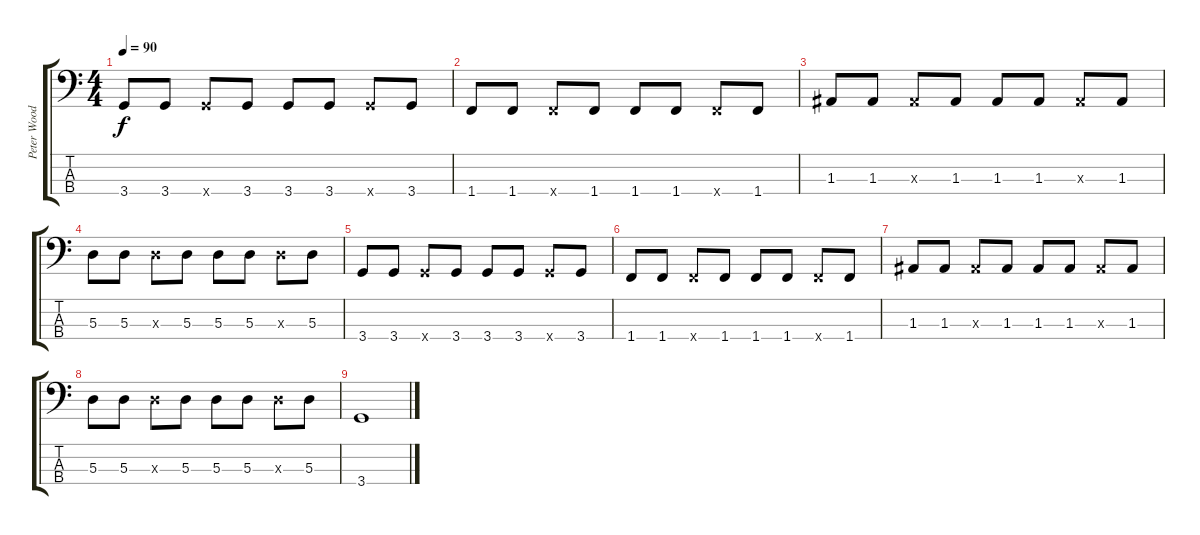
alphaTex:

\track ("Peter Woodrobe" "Peter Wood") {instrument electricbassfinger}
\staff {score tabs}
\tuning (G2 D2 A1 E1) {hide}
\ts (4 4)
\tempo 90
\clef f4
\ks c
3.4.8{dy f} 3.4.8 3.4{x}.8 3.4.8 3.4.8 3.4.8 3.4{x}.8 3.4.8 |
1.4.8 1.4.8 1.4{x}.8 1.4.8 1.4.8 1.4.8 1.4{x}.8 1.4.8 |
1.3.8 1.3.8 1.3{x}.8 1.3.8 1.3.8 1.3.8 1.3{x}.8 1.3.8 |
5.3.8 5.3.8 5.3{x}.8 5.3.8 5.3.8 5.3.8 5.3{x}.8 5.3.8 |
3.4.8 3.4.8 3.4{x}.8 3.4.8 3.4.8 3.4.8 3.4{x}.8 3.4.8 |
1.4.8 1.4.8 1.4{x}.8 1.4.8 1.4.8 1.4.8 1.4{x}.8 1.4.8 |
1.3.8 1.3.8 1.3{x}.8 1.3.8 1.3.8 1.3.8 1.3{x}.8 1.3.8 |
5.3.8 5.3.8 5.3{x}.8 5.3.8 5.3.8 5.3.8 5.3{x}.8 5.3.8 |
3.4.1
